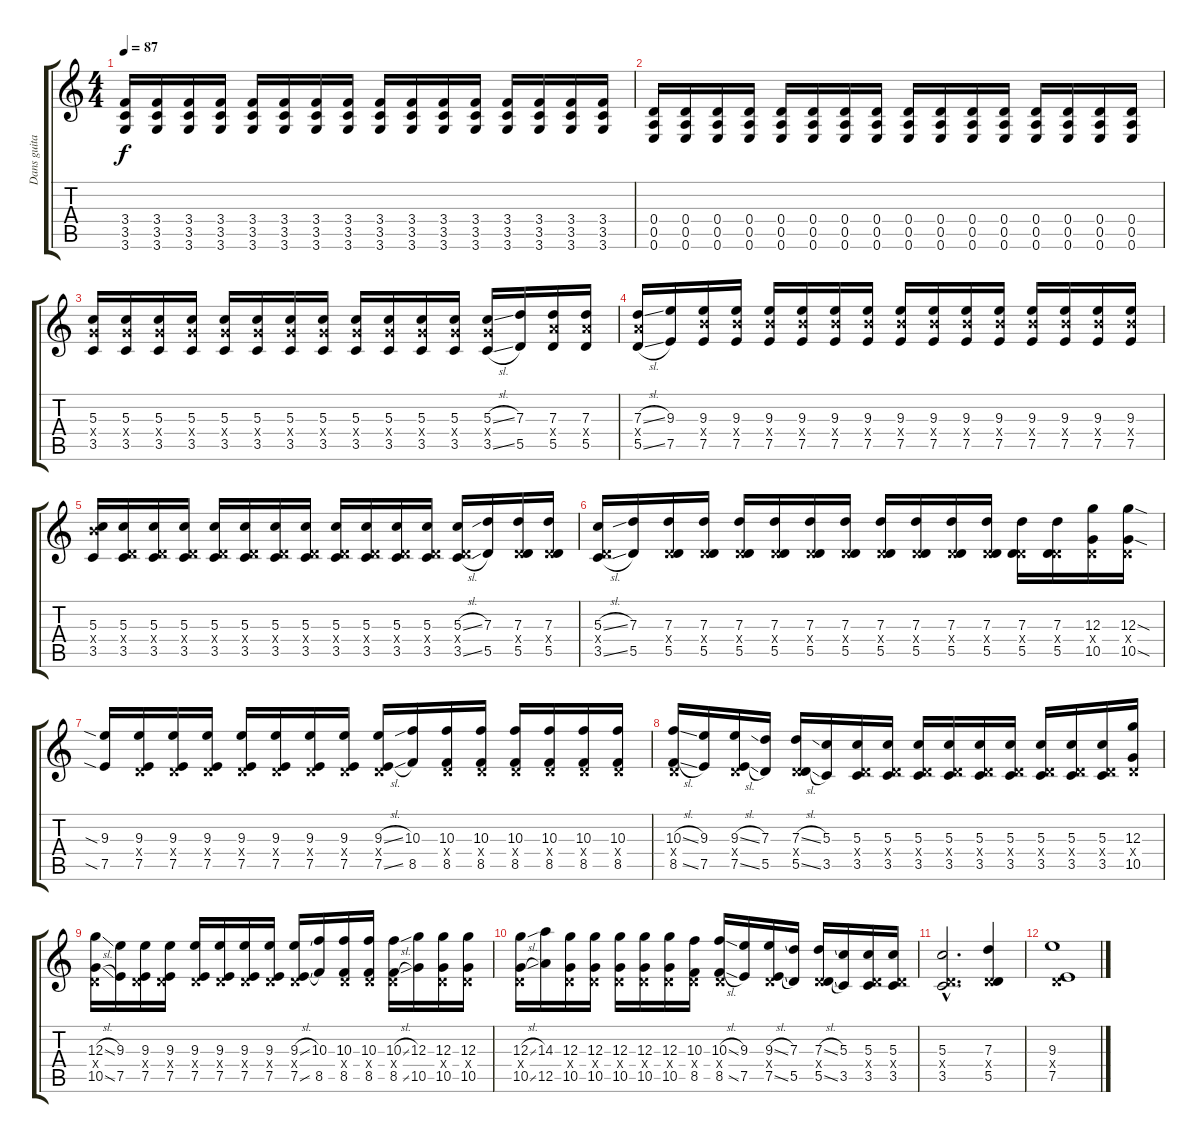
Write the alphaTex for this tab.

\track ("Dans guitar" "Dans guita") {instrument electricguitarclean}
\staff {score tabs}
\tuning (E4 B3 G3 D3 A2 E2) {hide}
\ts (4 4)
\tempo 87
\clef g2
\ks c
(3.4 3.5 3.6).16{dy f instrument overdrivenguitar} (3.4 3.5 3.6).16 (3.4 3.5 3.6).16 (3.4 3.5 3.6).16 (3.4 3.5 3.6).16 (3.4 3.5 3.6).16 (3.4 3.5 3.6).16 (3.4 3.5 3.6).16 (3.4 3.5 3.6).16 (3.4 3.5 3.6).16 (3.4 3.5 3.6).16 (3.4 3.5 3.6).16 (3.4 3.5 3.6).16 (3.4 3.5 3.6).16 (3.4 3.5 3.6).16 (3.4 3.5 3.6).16 |
(0.4 0.5 0.6).16{instrument overdrivenguitar} (0.4 0.5 0.6).16 (0.4 0.5 0.6).16 (0.4 0.5 0.6).16 (0.4 0.5 0.6).16 (0.4 0.5 0.6).16 (0.4 0.5 0.6).16 (0.4 0.5 0.6).16 (0.4 0.5 0.6).16 (0.4 0.5 0.6).16 (0.4 0.5 0.6).16 (0.4 0.5 0.6).16 (0.4 0.5 0.6).16 (0.4 0.5 0.6).16 (0.4 0.5 0.6).16 (0.4 0.5 0.6).16 |
(5.3 5.4{x} 3.5).16{instrument overdrivenguitar} (5.3 5.4{x} 3.5).16 (5.3 5.4{x} 3.5).16 (5.3 5.4{x} 3.5).16 (5.3 5.4{x} 3.5).16 (5.3 5.4{x} 3.5).16 (5.3 5.4{x} 3.5).16 (5.3 5.4{x} 3.5).16 (5.3 5.4{x} 3.5).16 (5.3 5.4{x} 3.5).16 (5.3 5.4{x} 3.5).16 (5.3 5.4{x} 3.5).16 (5.3{sl} 5.4{x} 3.5{sl}).16 (7.3 5.5).16 (7.3 7.4{x} 5.5).16 (7.3 7.4{x} 5.5).16 |
(7.3{sl} 7.4{x} 5.5{sl}).16{instrument overdrivenguitar} (9.3 7.5).16 (9.3 9.4{x} 7.5).16 (9.3 9.4{x} 7.5).16 (9.3 9.4{x} 7.5).16 (9.3 9.4{x} 7.5).16 (9.3 9.4{x} 7.5).16 (9.3 9.4{x} 7.5).16 (9.3 9.4{x} 7.5).16 (9.3 9.4{x} 7.5).16 (9.3 9.4{x} 7.5).16 (9.3 9.4{x} 7.5).16 (9.3 9.4{x} 7.5).16 (9.3 9.4{x} 7.5).16 (9.3 9.4{x} 7.5).16 (9.3 9.4{x} 7.5).16 |
(5.3 9.4{x} 3.5).16{instrument overdrivenguitar} (5.3 0.4{x} 3.5).16 (5.3 0.4{x} 3.5).16 (5.3 0.4{x} 3.5).16 (5.3 0.4{x} 3.5).16 (5.3 0.4{x} 3.5).16 (5.3 0.4{x} 3.5).16 (5.3 0.4{x} 3.5).16 (5.3 0.4{x} 3.5).16 (5.3 0.4{x} 3.5).16 (5.3 0.4{x} 3.5).16 (5.3 0.4{x} 3.5).16 (5.3{sl} 0.4{x} 3.5{sl}).16 (7.3 5.5).16 (7.3 0.4{x} 5.5).16 (7.3 0.4{x} 5.5).16 |
(5.3{sl} 0.4{x} 3.5{sl}).16{instrument overdrivenguitar} (7.3 5.5).16 (7.3 0.4{x} 5.5).16 (7.3 0.4{x} 5.5).16 (7.3 0.4{x} 5.5).16 (7.3 0.4{x} 5.5).16 (7.3 0.4{x} 5.5).16 (7.3 0.4{x} 5.5).16 (7.3 0.4{x} 5.5).16 (7.3 0.4{x} 5.5).16 (7.3 0.4{x} 5.5).16 (7.3 0.4{x} 5.5).16 (7.3 0.4{x} 5.5).16 (7.3 0.4{x} 5.5).16 (12.3 0.4{x} 10.5).16 (12.3{sod} 0.4{x} 10.5{sod}).16 |
(9.3{sia} 7.5{sia}).16{instrument overdrivenguitar} (9.3 0.4{x} 7.5).16 (9.3 0.4{x} 7.5).16 (9.3 0.4{x} 7.5).16 (9.3 0.4{x} 7.5).16 (9.3 0.4{x} 7.5).16 (9.3 0.4{x} 7.5).16 (9.3 0.4{x} 7.5).16 (9.3{sl} 0.4{x} 7.5{sl}).16 (10.3 8.5).16 (10.3 0.4{x} 8.5).16 (10.3 0.4{x} 8.5).16 (10.3 0.4{x} 8.5).16 (10.3 0.4{x} 8.5).16 (10.3 0.4{x} 8.5).16 (10.3 0.4{x} 8.5).16 |
(10.3{sl} 0.4{x} 8.5{sl}).16{instrument overdrivenguitar} (9.3 7.5).16 (9.3{sl} 0.4{x} 7.5{sl}).16 (7.3 5.5).16 (7.3{sl} 0.4{x} 5.5{sl}).16 (5.3 3.5).16 (5.3 0.4{x} 3.5).16 (5.3 0.4{x} 3.5).16 (5.3 0.4{x} 3.5).16 (5.3 0.4{x} 3.5).16 (5.3 0.4{x} 3.5).16 (5.3 0.4{x} 3.5).16 (5.3 0.4{x} 3.5).16 (5.3 0.4{x} 3.5).16 (5.3 0.4{x} 3.5).16 (12.3 0.4{x} 10.5).16 |
(12.3{sl} 0.4{x} 10.5{sl}).16{instrument overdrivenguitar} (9.3 7.5).16 (9.3 0.4{x} 7.5).16 (9.3 0.4{x} 7.5).16 (9.3 0.4{x} 7.5).16 (9.3 0.4{x} 7.5).16 (9.3 0.4{x} 7.5).16 (9.3 0.4{x} 7.5).16 (9.3{sl} 0.4{x} 7.5{sl}).16 (10.3 8.5).16 (10.3 0.4{x} 8.5).16 (10.3 0.4{x} 8.5).16 (10.3{sl} 0.4{x} 8.5{sl}).16 (12.3 10.5).16 (12.3 0.4{x} 10.5).16 (12.3 0.4{x} 10.5).16 |
(12.3{sl} 0.4{x} 10.5{sl}).16{instrument overdrivenguitar} (14.3 12.5).16 (12.3 0.4{x} 10.5).16 (12.3 0.4{x} 10.5).16 (12.3 0.4{x} 10.5).16 (12.3 0.4{x} 10.5).16 (12.3 0.4{x} 10.5).16 (10.3 0.4{x} 8.5).16 (10.3{sl} 0.4{x} 8.5{sl}).16 (9.3 7.5).16 (9.3{sl} 0.4{x} 7.5{sl}).16 (7.3 5.5).16 (7.3{sl} 0.4{x} 5.5{sl}).16 (5.3 3.5).16 (5.3 0.4{x} 3.5).16 (5.3 0.4{x} 3.5).16 |
(5.3{hac} 0.4{hac x} 3.5{hac}).2{d instrument overdrivenguitar} (7.3 0.4{x} 5.5).4 |
(9.3 0.4{x} 7.5).1{instrument overdrivenguitar}
